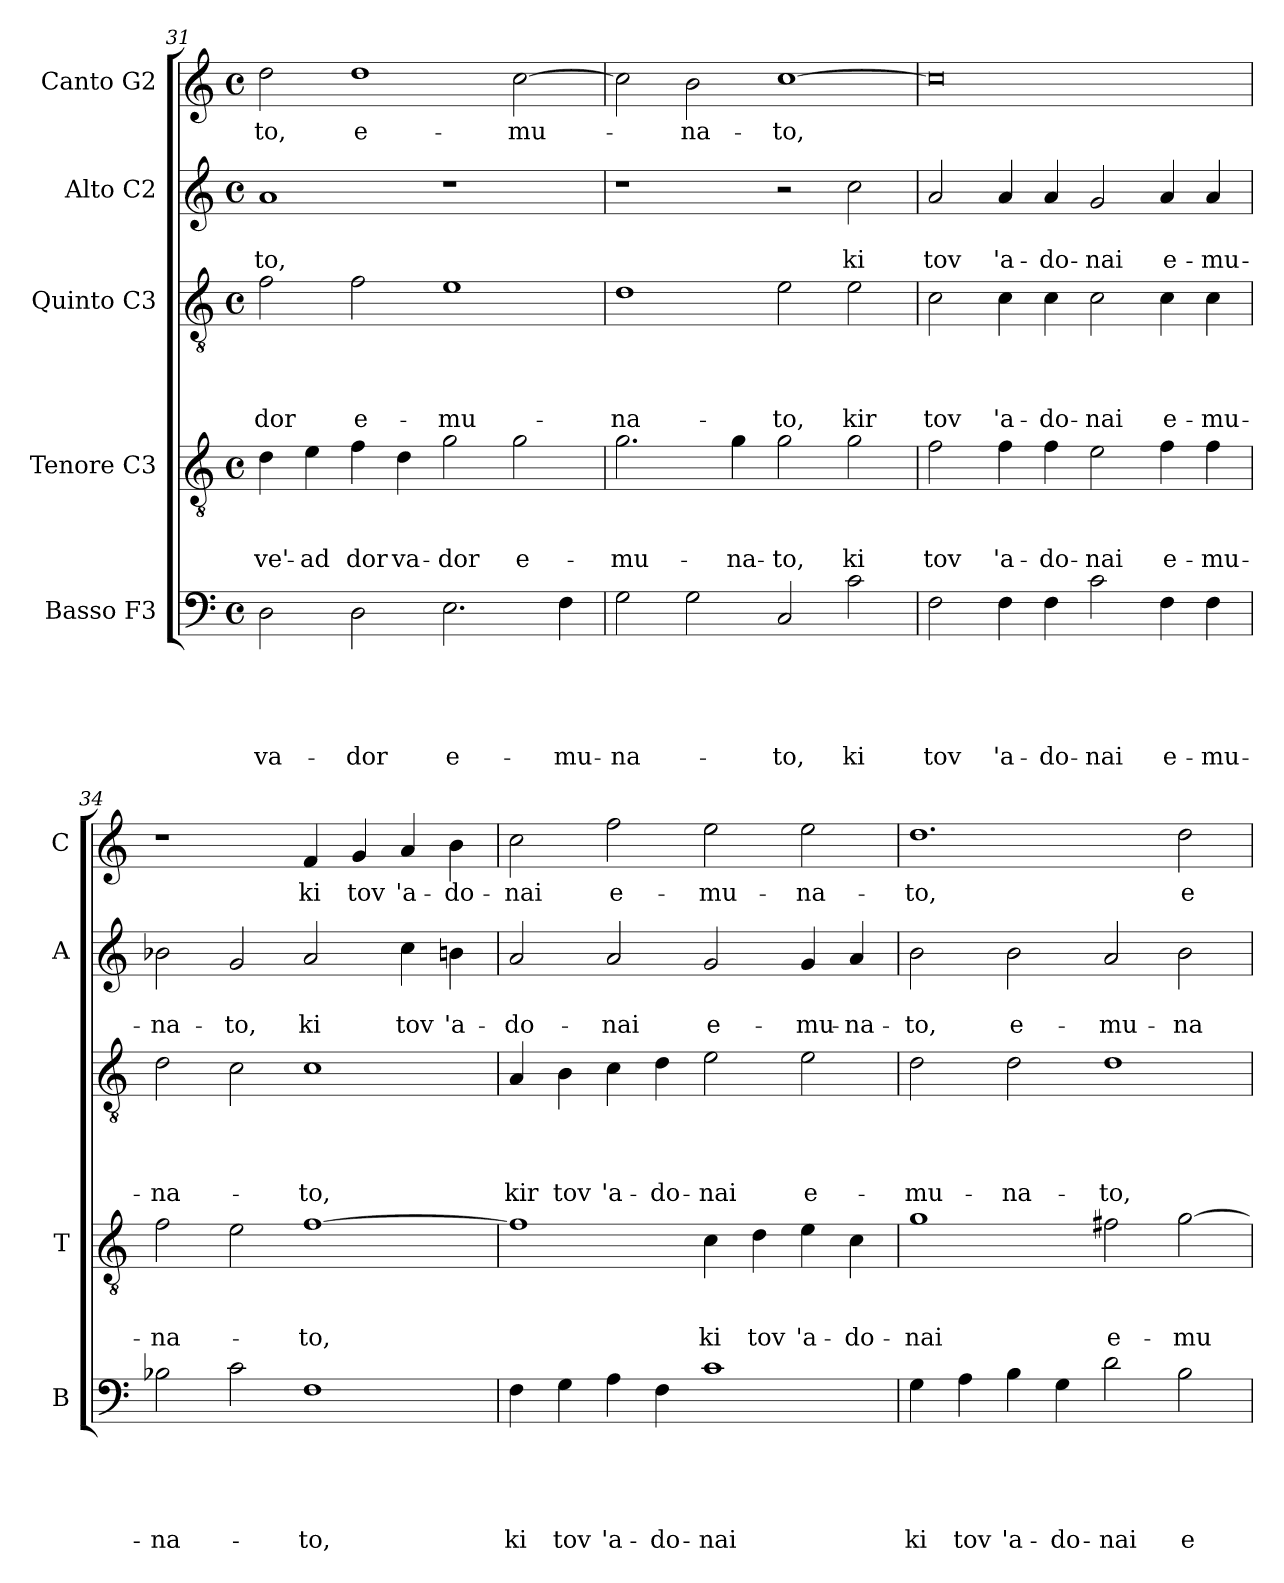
**kern	**text	**text	**text	**text	**text	**kern	**text	**text	**text	**kern	**text	**text	**text	**text	**kern	**text	**text	**kern	**text
*part5	*part5	*part5	*part5	*part5	*part5	*part4	*part4	*part4	*part4	*part3	*part3	*part3	*part3	*part3	*part2	*part2	*part2	*part1	*part1
*staff5	*staff5	*staff5	*staff5	*staff5	*staff5	*staff4	*staff4	*staff4	*staff4	*staff3	*staff3	*staff3	*staff3	*staff3	*staff2	*staff2	*staff2	*staff1	*staff1
*I"Basso F3	*	*	*	*	*	*I"Tenore C3	*	*	*	*I"Quinto C3	*	*	*	*	*I"Alto C2	*	*	*I"Canto G2	*
*I'B	*	*	*	*	*	*I'T	*	*	*	*	*	*	*	*	*I'A	*	*	*I'C	*
*clefF4	*	*	*	*	*	*clefGv2	*	*	*	*clefGv2	*	*	*	*	*clefG2	*	*	*clefG2	*
*k[]	*	*	*	*	*	*k[]	*	*	*	*k[]	*	*	*	*	*k[]	*	*	*k[]	*
*C:	*	*	*	*	*	*C:	*	*	*	*C:	*	*	*	*	*C:	*	*	*C:	*
*M4/4	*	*	*	*	*	*M4/4	*	*	*	*M4/4	*	*	*	*	*M4/4	*	*	*M4/4	*
*met(c)	*	*	*	*	*	*met(c)	*	*	*	*met(c)	*	*	*	*	*met(c)	*	*	*met(c)	*
=31	=31	=31	=31	=31	=31	=31	=31	=31	=31	=31	=31	=31	=31	=31	=31	=31	=31	=31	=31
!	!	!	!	!	!LO:LY:b	!	!	!	!LO:LY:b	!	!	!	!	!LO:LY:b	!	!	!LO:LY:b	!	!LO:LY:b
2D\	.	.	.	.	va-	4d\	.	.	ve'-	2f\	.	.	.	-dor	1a	.	-to,	2dd\	-to,
!	!	!	!	!	!	!	!	!	!LO:LY:b	!	!	!	!	!	!	!	!	!	!
.	.	.	.	.	.	4e\	.	.	-ad	.	.	.	.	.	.	.	.	.	.
!	!	!	!	!	!LO:LY:b	!	!	!	!LO:LY:b	!	!	!	!	!LO:LY:b	!	!	!	!	!LO:LY:b
2D\	.	.	.	.	-dor	4f\	.	.	dor	2f\	.	.	.	e-	.	.	.	1dd	e-
!	!	!	!	!	!	!	!	!	!LO:LY:b	!	!	!	!	!	!	!	!	!	!
.	.	.	.	.	.	4d\	.	.	va-	.	.	.	.	.	.	.	.	.	.
!	!	!	!	!	!LO:LY:b	!	!	!	!LO:LY:b	!	!	!	!	!LO:LY:b	!	!	!	!	!
2.E\	.	.	.	.	e-	2g\	.	.	-dor	1e	.	.	.	-mu-	1r	.	.	.	.
!	!	!	!	!	!	!	!	!	!LO:LY:b	!	!	!	!	!	!	!	!	!	!LO:LY:b
.	.	.	.	.	.	2g\	.	.	e-	.	.	.	.	.	.	.	.	[2cc\	-mu-
!	!	!	!	!	!LO:LY:b	!	!	!	!	!	!	!	!	!	!	!	!	!	!
4F\	.	.	.	.	-mu-	.	.	.	.	.	.	.	.	.	.	.	.	.	.
=32	=32	=32	=32	=32	=32	=32	=32	=32	=32	=32	=32	=32	=32	=32	=32	=32	=32	=32	=32
!	!	!	!	!	!LO:LY:b	!	!	!	!LO:LY:b	!	!	!	!	!LO:LY:b	!	!	!	!	!
2G\	.	.	.	.	-na-	2.g\	.	.	-mu-	1d	.	.	.	-na-	1r	.	.	2cc\]	.
!	!	!	!	!	!	!	!	!	!	!	!	!	!	!	!	!	!	!	!LO:LY:b
2G\	.	.	.	.	.	.	.	.	.	.	.	.	.	.	.	.	.	2b\	-na-
!	!	!	!	!	!	!	!	!	!LO:LY:b	!	!	!	!	!	!	!	!	!	!
.	.	.	.	.	.	4g\	.	.	-na-	.	.	.	.	.	.	.	.	.	.
!	!	!	!	!	!LO:LY:b	!	!	!	!LO:LY:b	!	!	!	!	!LO:LY:b	!	!	!	!	!LO:LY:b
2C/	.	.	.	.	-to,	2g\	.	.	-to,	2e\	.	.	.	-to,	2r	.	.	[1cc	-to,
!	!	!	!	!	!LO:LY:b	!	!	!	!LO:LY:b	!	!	!	!	!LO:LY:b	!	!	!LO:LY:b	!	!
2c\	.	.	.	.	ki	2g\	.	.	ki	2e\	.	.	.	kir	2cc\	.	ki	.	.
!!LO:PB:g=z
=33	=33	=33	=33	=33	=33	=33	=33	=33	=33	=33	=33	=33	=33	=33	=33	=33	=33	=33	=33
!	!	!	!	!	!LO:LY:b	!	!	!	!LO:LY:b	!	!	!	!	!LO:LY:b	!	!	!LO:LY:b	!	!
2F\	.	.	.	.	tov	2f\	.	.	tov	2c\	.	.	.	tov	2a/	.	tov	0cc]	.
!	!	!	!	!	!LO:LY:b	!	!	!	!LO:LY:b	!	!	!	!	!LO:LY:b	!	!	!LO:LY:b	!	!
4F\	.	.	.	.	'a-	4f\	.	.	'a-	4c\	.	.	.	'a-	4a/	.	'a-	.	.
!	!	!	!	!	!LO:LY:b	!	!	!	!LO:LY:b	!	!	!	!	!LO:LY:b	!	!	!LO:LY:b	!	!
4F\	.	.	.	.	-do-	4f\	.	.	-do-	4c\	.	.	.	-do-	4a/	.	-do-	.	.
!	!	!	!	!	!LO:LY:b	!	!	!	!LO:LY:b	!	!	!	!	!LO:LY:b	!	!	!LO:LY:b	!	!
2c\	.	.	.	.	-nai	2e\	.	.	-nai	2c\	.	.	.	-nai	2g/	.	-nai	.	.
!	!	!	!	!	!LO:LY:b	!	!	!	!LO:LY:b	!	!	!	!	!LO:LY:b	!	!	!LO:LY:b	!	!
4F\	.	.	.	.	e-	4f\	.	.	e-	4c\	.	.	.	e-	4a/	.	e-	.	.
!	!	!	!	!	!LO:LY:b	!	!	!	!LO:LY:b	!	!	!	!	!LO:LY:b	!	!	!LO:LY:b	!	!
4F\	.	.	.	.	-mu-	4f\	.	.	-mu-	4c\	.	.	.	-mu-	4a/	.	-mu-	.	.
=34	=34	=34	=34	=34	=34	=34	=34	=34	=34	=34	=34	=34	=34	=34	=34	=34	=34	=34	=34
!	!	!	!	!	!LO:LY:b	!	!	!	!LO:LY:b	!	!	!	!	!LO:LY:b	!	!	!LO:LY:b	!	!
2B-X\	.	.	.	.	-na-	2f\	.	.	-na-	2d\	.	.	.	-na-	2b-X\	.	-na-	1r	.
!	!	!	!	!	!	!	!	!	!	!	!	!	!	!	!	!	!LO:LY:b	!	!
2c\	.	.	.	.	.	2e\	.	.	.	2c\	.	.	.	.	2g/	.	-to,	.	.
!	!	!	!	!	!LO:LY:b	!	!	!	!LO:LY:b	!	!	!	!	!LO:LY:b	!	!	!LO:LY:b	!	!LO:LY:b
1F	.	.	.	.	-to,	[1f	.	.	-to,	1c	.	.	.	-to,	2a/	.	ki	4f/	ki
!	!	!	!	!	!	!	!	!	!	!	!	!	!	!	!	!	!	!	!LO:LY:b
.	.	.	.	.	.	.	.	.	.	.	.	.	.	.	.	.	.	4g/	tov
!	!	!	!	!	!	!	!	!	!	!	!	!	!	!	!	!	!LO:LY:b	!	!LO:LY:b
.	.	.	.	.	.	.	.	.	.	.	.	.	.	.	4cc\	.	tov	4a/	'a-
!	!	!	!	!	!	!	!	!	!	!	!	!	!	!	!	!	!LO:LY:b	!	!LO:LY:b
.	.	.	.	.	.	.	.	.	.	.	.	.	.	.	4bn\	.	'a-	4b\	-do-
=35	=35	=35	=35	=35	=35	=35	=35	=35	=35	=35	=35	=35	=35	=35	=35	=35	=35	=35	=35
!	!	!	!	!	!LO:LY:b	!	!	!	!	!	!	!	!	!LO:LY:b	!	!	!LO:LY:b	!	!LO:LY:b
4F\	.	.	.	.	ki	1f]	.	.	.	4A/	.	.	.	kir	2a/	.	-do-	2cc\	-nai
!	!	!	!	!	!LO:LY:b	!	!	!	!	!	!	!	!	!LO:LY:b	!	!	!	!	!
4G\	.	.	.	.	tov	.	.	.	.	4B\	.	.	.	tov	.	.	.	.	.
!	!	!	!	!	!LO:LY:b	!	!	!	!	!	!	!	!	!LO:LY:b	!	!	!LO:LY:b	!	!LO:LY:b
4A\	.	.	.	.	'a-	.	.	.	.	4c\	.	.	.	'a-	2a/	.	-nai	2ff\	e-
!	!	!	!	!	!LO:LY:b	!	!	!	!	!	!	!	!	!LO:LY:b	!	!	!	!	!
4F\	.	.	.	.	-do-	.	.	.	.	4d\	.	.	.	-do-	.	.	.	.	.
!	!	!	!	!	!LO:LY:b	!	!	!	!LO:LY:b	!	!	!	!	!LO:LY:b	!	!	!LO:LY:b	!	!LO:LY:b
1c	.	.	.	.	-nai	4c\	.	.	ki	2e\	.	.	.	-nai	2g/	.	e-	2ee\	-mu-
!	!	!	!	!	!	!	!	!	!LO:LY:b	!	!	!	!	!	!	!	!	!	!
.	.	.	.	.	.	4d\	.	.	tov	.	.	.	.	.	.	.	.	.	.
!	!	!	!	!	!	!	!	!	!LO:LY:b	!	!	!	!	!LO:LY:b	!	!	!LO:LY:b	!	!LO:LY:b
.	.	.	.	.	.	4e\	.	.	'a-	2e\	.	.	.	e-	4g/	.	-mu-	2ee\	-na-
!	!	!	!	!	!	!	!	!	!LO:LY:b	!	!	!	!	!	!	!	!LO:LY:b	!	!
.	.	.	.	.	.	4c\	.	.	-do-	.	.	.	.	.	4a/	.	-na-	.	.
=36	=36	=36	=36	=36	=36	=36	=36	=36	=36	=36	=36	=36	=36	=36	=36	=36	=36	=36	=36
!	!	!	!	!	!LO:LY:b	!	!	!	!LO:LY:b	!	!	!	!	!LO:LY:b	!	!	!LO:LY:b	!	!LO:LY:b
4G\	.	.	.	.	ki	1g	.	.	-nai	2d\	.	.	.	-mu-	2b\	.	-to,	1.dd	-to,
!	!	!	!	!	!LO:LY:b	!	!	!	!	!	!	!	!	!	!	!	!	!	!
4A\	.	.	.	.	tov	.	.	.	.	.	.	.	.	.	.	.	.	.	.
!	!	!	!	!	!LO:LY:b	!	!	!	!	!	!	!	!	!LO:LY:b	!	!	!LO:LY:b	!	!
4B\	.	.	.	.	'a-	.	.	.	.	2d\	.	.	.	-na-	2b\	.	e-	.	.
!	!	!	!	!	!LO:LY:b	!	!	!	!	!	!	!	!	!	!	!	!	!	!
4G\	.	.	.	.	-do-	.	.	.	.	.	.	.	.	.	.	.	.	.	.
!	!	!	!	!	!LO:LY:b	!	!	!	!LO:LY:b	!	!	!	!	!LO:LY:b	!	!	!LO:LY:b	!	!
2d\	.	.	.	.	-nai	2f#X\	.	.	e-	1d	.	.	.	-to,	2a/	.	-mu-	.	.
!	!	!	!	!	!LO:LY:b	!	!	!	!LO:LY:b	!	!	!	!	!	!	!	!LO:LY:b	!	!LO:LY:b
2B\	.	.	.	.	e-	[2g\	.	.	-mu-	.	.	.	.	.	2b\	.	-na-	2dd\	e-
=	=	=	=	=	=	=	=	=	=	=	=	=	=	=	=	=	=	=	=
*-	*-	*-	*-	*-	*-	*-	*-	*-	*-	*-	*-	*-	*-	*-	*-	*-	*-	*-	*-
